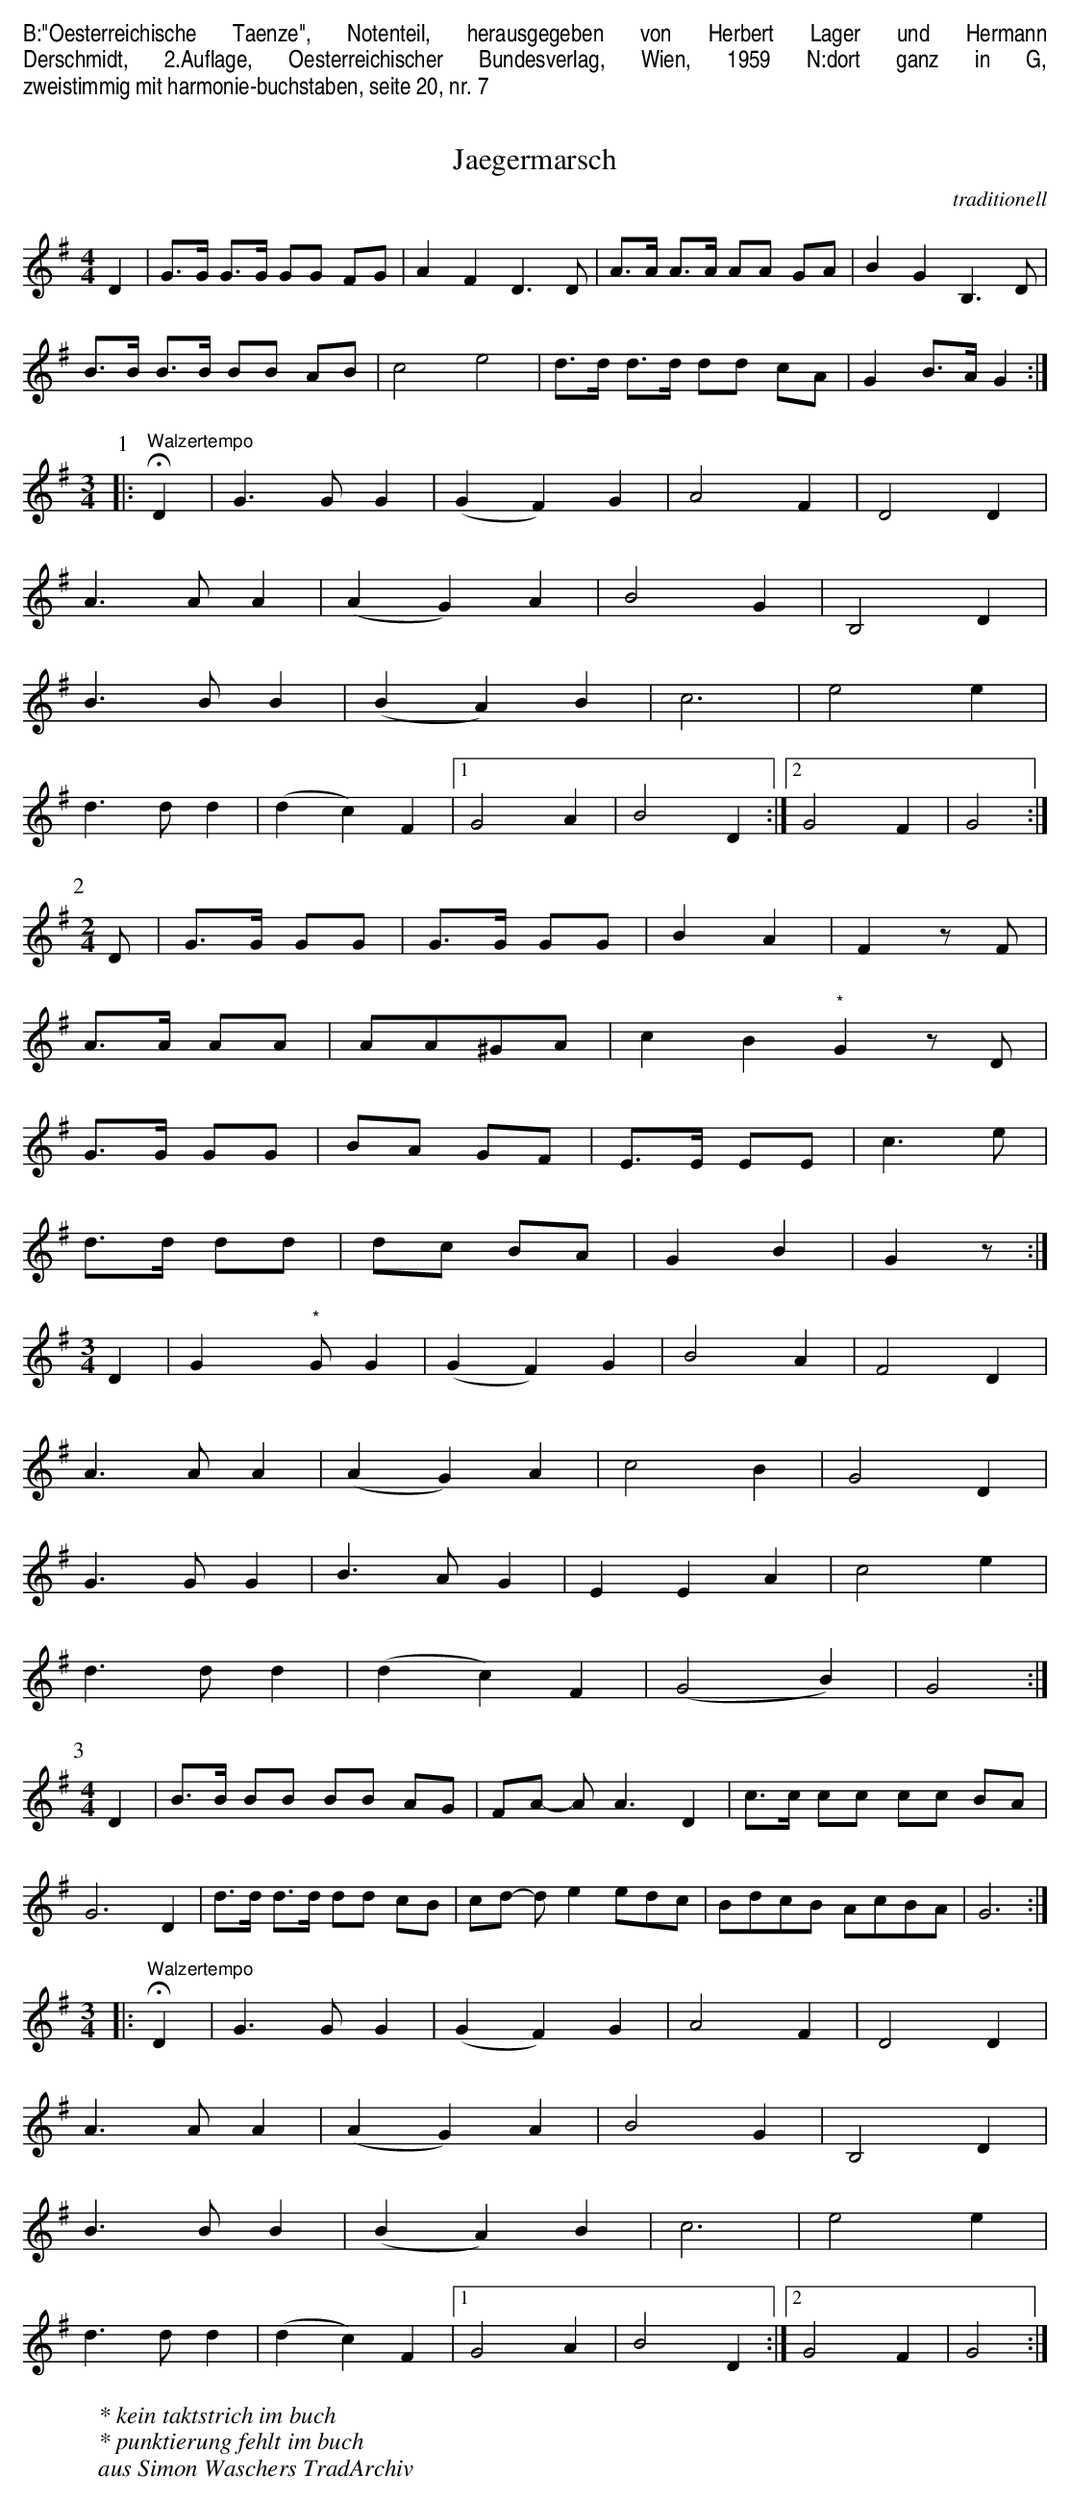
X:1
T:Jaegermarsch
C:traditionell
%%textfont Helvetica-Narrow 10pt
%%begintext align
B:"Oesterreichische Taenze", Notenteil, herausgegeben von Herbert Lager und Hermann Derschmidt, 2.Auflage, Oesterreichischer Bundesverlag, Wien, 1959
N:dort ganz in G, zweistimmig mit harmonie-buchstaben, seite 20, nr. 7
%%endtext
M:4/4
L:1/8
K:G
D2 |\
G>G G>G GG FG | A2 F2 D3 D | A>A A>A AA GA | B2 G2 B,3 D |
B>B B>B BB AB | c4 e4 | d>d d>d dd cA | G2 B>A G2 :|
M:3/4
P:1
|: "Walzertempo"HD2 |\
G3 G G2 | (G2 F2) G2 | A4 F2 | D4 D2 |
A3 A A2 | (A2 G2) A2 | B4 G2 | B,4 D2 |
B3 B B2 | (B2 A2) B2 | c6 | e4 e2 |
d3 d d2 | (d2 c2) F2 |1 G4 A2 | B4 D2 :|\
                     [2 G4 F2 | G4 :|
P:2
M:2/4
D |\
G>G GG | G>G GG | B2 A2 | F2 zF |
A>A AA | AA^GA | c2 B2"*"G2 zD |
W: * kein taktstrich im buch
G>G GG | BA GF | E>E EE | c3 e |
d>d dd | dc BA | G2 B2 | G2 z :|
M:3/4
D2 |\
G2x"*"G G2| (G2 F2) G2 | B4 A2 | F4 D2 |
W: * punktierung fehlt im buch
A3 A A2 | (A2 G2) A2 | c4B2 | G4 D2 |
G3 G G2 | B3 A G2 | E2 E2 A2 | c4 e2 |
d3 d d2 | (d2 c2) F2 | (G4 B2) | G4 :|
P:3 %hinzugefuegt
M:4/4
D2 |\
'B>B BB BB AG | FA- A A3 D2 | c>c cc cc BA | G6 D2|\
d>d d>d dd cB | cd- d e2 edc | BdcB AcBA | G6 :|
M:3/4
|: "Walzertempo"HD2 |\
G3 G G2 | (G2 F2) G2 | A4 F2 | D4 D2 |
A3 A A2 | (A2 G2) A2 | B4 G2 | B,4 D2 |
B3 B B2 | (B2 A2) B2 | c6 | e4 e2 |
d3 d d2 | (d2 c2) F2 |1 G4 A2 | B4 D2 :|\
                     [2 G4 F2 | G4 :|
W:aus Simon Waschers TradArchiv
